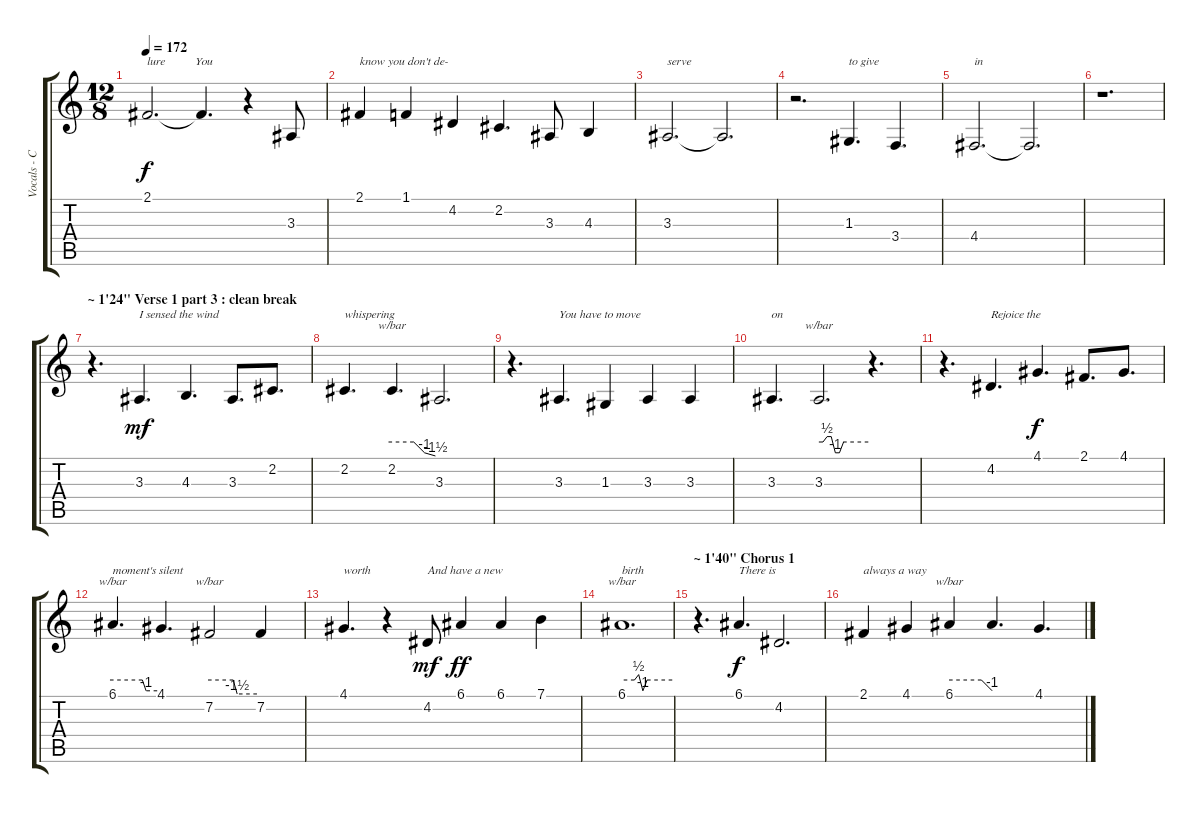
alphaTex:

\track ("Vocals - Carmen Elise Espenæs" "Vocals - C") {instrument viola}
\staff {score tabs}
\tuning (E4 B3 G3 D3 A2 E2) {hide}
\ts (12 8)
\tempo 172
\clef g2
\ks c
2.1.2{d txt "lure          You" dy f} 2.1{t}.4{d} r.4 3.3.8 |
2.1.4{txt "know you don't de-"} 1.1.4 4.2.4 2.2.4{d} 3.3.8 4.3.4 |
3.3.2{d txt "serve"} 3.3{t}.2{d} |
r.2{d} 1.3.4{d txt "to give"} 3.4.4{d} |
4.4.2{d txt "in"} 4.4{t}.2{d} |
r.1{d} |
\section ("" "~ 1'24\" Verse 1 part 3 : clean break")
r.4{d} 3.3.4{d txt "I sensed the wind" dy mf} 4.3.4{d} 3.3.8{d} 2.2.8{d} |
2.2.4{d txt "whispering"} 2.2.4{d tbe (custom default 0 0 30 0 45 -4 60 -6)} 3.3.2{d} |
r.4{d} 3.3.4{d txt "You have to move"} 1.3.4 3.3.4 3.3.4 |
3.3.4{d txt "on"} 3.3.2{d tbe (custom default 0 0 5 0 10 2 15 2 20 -4 25 -4 30 0 60 0)} r.4{d} |
r.4{d} 4.2.4{d txt "Rejoice the"} 4.1.4{d dy f} 2.1.8{d} 4.1.8{d} |
6.1.4{d tbe (custom default 0 0 40 0 45 -4 60 -4) txt "moment's silent"} 4.1.4{d} 7.2.2{tbe (custom default 0 0 30 0 35 -6 60 -6)} 7.2.4 |
4.1.4{d txt "worth"} r.4 4.2.8{txt "And have a new " dy mf} 6.1.4{dy ff} 6.1.4 7.1.4 |
6.1.1{d tbe (custom default 0 0 15 0 20 2 25 -4 30 0 60 0) txt "birth"} |
\section ("" "~ 1'40\" Chorus 1 ")
r.4{d} 6.1.4{d txt "There is" dy f} 4.2.2{d} |
2.1.4{txt "always a way"} 4.1.4 6.1.4{tbe (custom default 0 0 45 0 60 -4)} 6.1{t}.4{d} 4.1.4{d}
